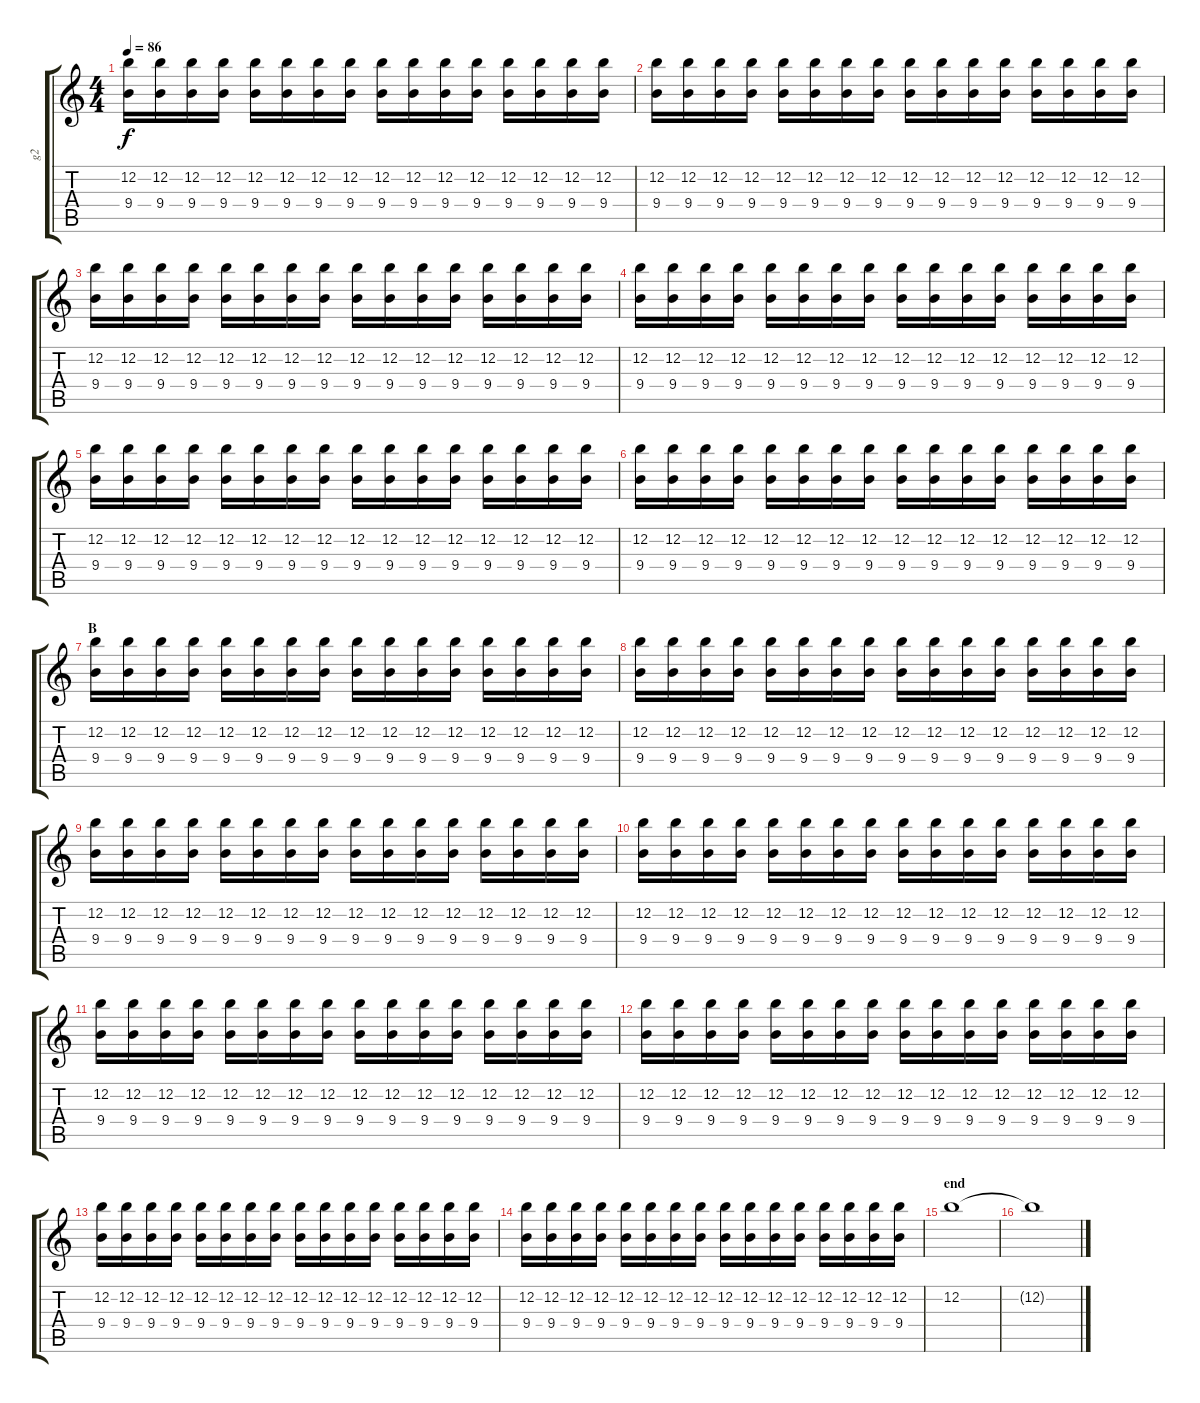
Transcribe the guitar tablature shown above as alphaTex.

\track ("g2" "g2") {instrument distortionguitar}
\staff {score tabs}
\tuning (E4 B3 G3 D3 A2 E2) {hide}
\ts (4 4)
\tempo 86
\clef g2
\ks c
(12.2 9.4).16{dy f} (12.2 9.4).16 (12.2 9.4).16 (12.2 9.4).16 (12.2 9.4).16 (12.2 9.4).16 (12.2 9.4).16 (12.2 9.4).16 (12.2 9.4).16 (12.2 9.4).16 (12.2 9.4).16 (12.2 9.4).16 (12.2 9.4).16 (12.2 9.4).16 (12.2 9.4).16 (12.2 9.4).16 |
(12.2 9.4).16 (12.2 9.4).16 (12.2 9.4).16 (12.2 9.4).16 (12.2 9.4).16 (12.2 9.4).16 (12.2 9.4).16 (12.2 9.4).16 (12.2 9.4).16 (12.2 9.4).16 (12.2 9.4).16 (12.2 9.4).16 (12.2 9.4).16 (12.2 9.4).16 (12.2 9.4).16 (12.2 9.4).16 |
(12.2 9.4).16 (12.2 9.4).16 (12.2 9.4).16 (12.2 9.4).16 (12.2 9.4).16 (12.2 9.4).16 (12.2 9.4).16 (12.2 9.4).16 (12.2 9.4).16 (12.2 9.4).16 (12.2 9.4).16 (12.2 9.4).16 (12.2 9.4).16 (12.2 9.4).16 (12.2 9.4).16 (12.2 9.4).16 |
(12.2 9.4).16 (12.2 9.4).16 (12.2 9.4).16 (12.2 9.4).16 (12.2 9.4).16 (12.2 9.4).16 (12.2 9.4).16 (12.2 9.4).16 (12.2 9.4).16 (12.2 9.4).16 (12.2 9.4).16 (12.2 9.4).16 (12.2 9.4).16 (12.2 9.4).16 (12.2 9.4).16 (12.2 9.4).16 |
(12.2 9.4).16 (12.2 9.4).16 (12.2 9.4).16 (12.2 9.4).16 (12.2 9.4).16 (12.2 9.4).16 (12.2 9.4).16 (12.2 9.4).16 (12.2 9.4).16 (12.2 9.4).16 (12.2 9.4).16 (12.2 9.4).16 (12.2 9.4).16 (12.2 9.4).16 (12.2 9.4).16 (12.2 9.4).16 |
(12.2 9.4).16 (12.2 9.4).16 (12.2 9.4).16 (12.2 9.4).16 (12.2 9.4).16 (12.2 9.4).16 (12.2 9.4).16 (12.2 9.4).16 (12.2 9.4).16 (12.2 9.4).16 (12.2 9.4).16 (12.2 9.4).16 (12.2 9.4).16 (12.2 9.4).16 (12.2 9.4).16 (12.2 9.4).16 |
\section ("" "B")
(12.2 9.4).16 (12.2 9.4).16 (12.2 9.4).16 (12.2 9.4).16 (12.2 9.4).16 (12.2 9.4).16 (12.2 9.4).16 (12.2 9.4).16 (12.2 9.4).16 (12.2 9.4).16 (12.2 9.4).16 (12.2 9.4).16 (12.2 9.4).16 (12.2 9.4).16 (12.2 9.4).16 (12.2 9.4).16 |
(12.2 9.4).16 (12.2 9.4).16 (12.2 9.4).16 (12.2 9.4).16 (12.2 9.4).16 (12.2 9.4).16 (12.2 9.4).16 (12.2 9.4).16 (12.2 9.4).16 (12.2 9.4).16 (12.2 9.4).16 (12.2 9.4).16 (12.2 9.4).16 (12.2 9.4).16 (12.2 9.4).16 (12.2 9.4).16 |
(12.2 9.4).16 (12.2 9.4).16 (12.2 9.4).16 (12.2 9.4).16 (12.2 9.4).16 (12.2 9.4).16 (12.2 9.4).16 (12.2 9.4).16 (12.2 9.4).16 (12.2 9.4).16 (12.2 9.4).16 (12.2 9.4).16 (12.2 9.4).16 (12.2 9.4).16 (12.2 9.4).16 (12.2 9.4).16 |
(12.2 9.4).16 (12.2 9.4).16 (12.2 9.4).16 (12.2 9.4).16 (12.2 9.4).16 (12.2 9.4).16 (12.2 9.4).16 (12.2 9.4).16 (12.2 9.4).16 (12.2 9.4).16 (12.2 9.4).16 (12.2 9.4).16 (12.2 9.4).16 (12.2 9.4).16 (12.2 9.4).16 (12.2 9.4).16 |
(12.2 9.4).16 (12.2 9.4).16 (12.2 9.4).16 (12.2 9.4).16 (12.2 9.4).16 (12.2 9.4).16 (12.2 9.4).16 (12.2 9.4).16 (12.2 9.4).16 (12.2 9.4).16 (12.2 9.4).16 (12.2 9.4).16 (12.2 9.4).16 (12.2 9.4).16 (12.2 9.4).16 (12.2 9.4).16 |
(12.2 9.4).16 (12.2 9.4).16 (12.2 9.4).16 (12.2 9.4).16 (12.2 9.4).16 (12.2 9.4).16 (12.2 9.4).16 (12.2 9.4).16 (12.2 9.4).16 (12.2 9.4).16 (12.2 9.4).16 (12.2 9.4).16 (12.2 9.4).16 (12.2 9.4).16 (12.2 9.4).16 (12.2 9.4).16 |
(12.2 9.4).16 (12.2 9.4).16 (12.2 9.4).16 (12.2 9.4).16 (12.2 9.4).16 (12.2 9.4).16 (12.2 9.4).16 (12.2 9.4).16 (12.2 9.4).16 (12.2 9.4).16 (12.2 9.4).16 (12.2 9.4).16 (12.2 9.4).16 (12.2 9.4).16 (12.2 9.4).16 (12.2 9.4).16 |
(12.2 9.4).16 (12.2 9.4).16 (12.2 9.4).16 (12.2 9.4).16 (12.2 9.4).16 (12.2 9.4).16 (12.2 9.4).16 (12.2 9.4).16 (12.2 9.4).16 (12.2 9.4).16 (12.2 9.4).16 (12.2 9.4).16 (12.2 9.4).16 (12.2 9.4).16 (12.2 9.4).16 (12.2 9.4).16 |
\section ("" "end")
12.2.1 |
12.2{t}.1
